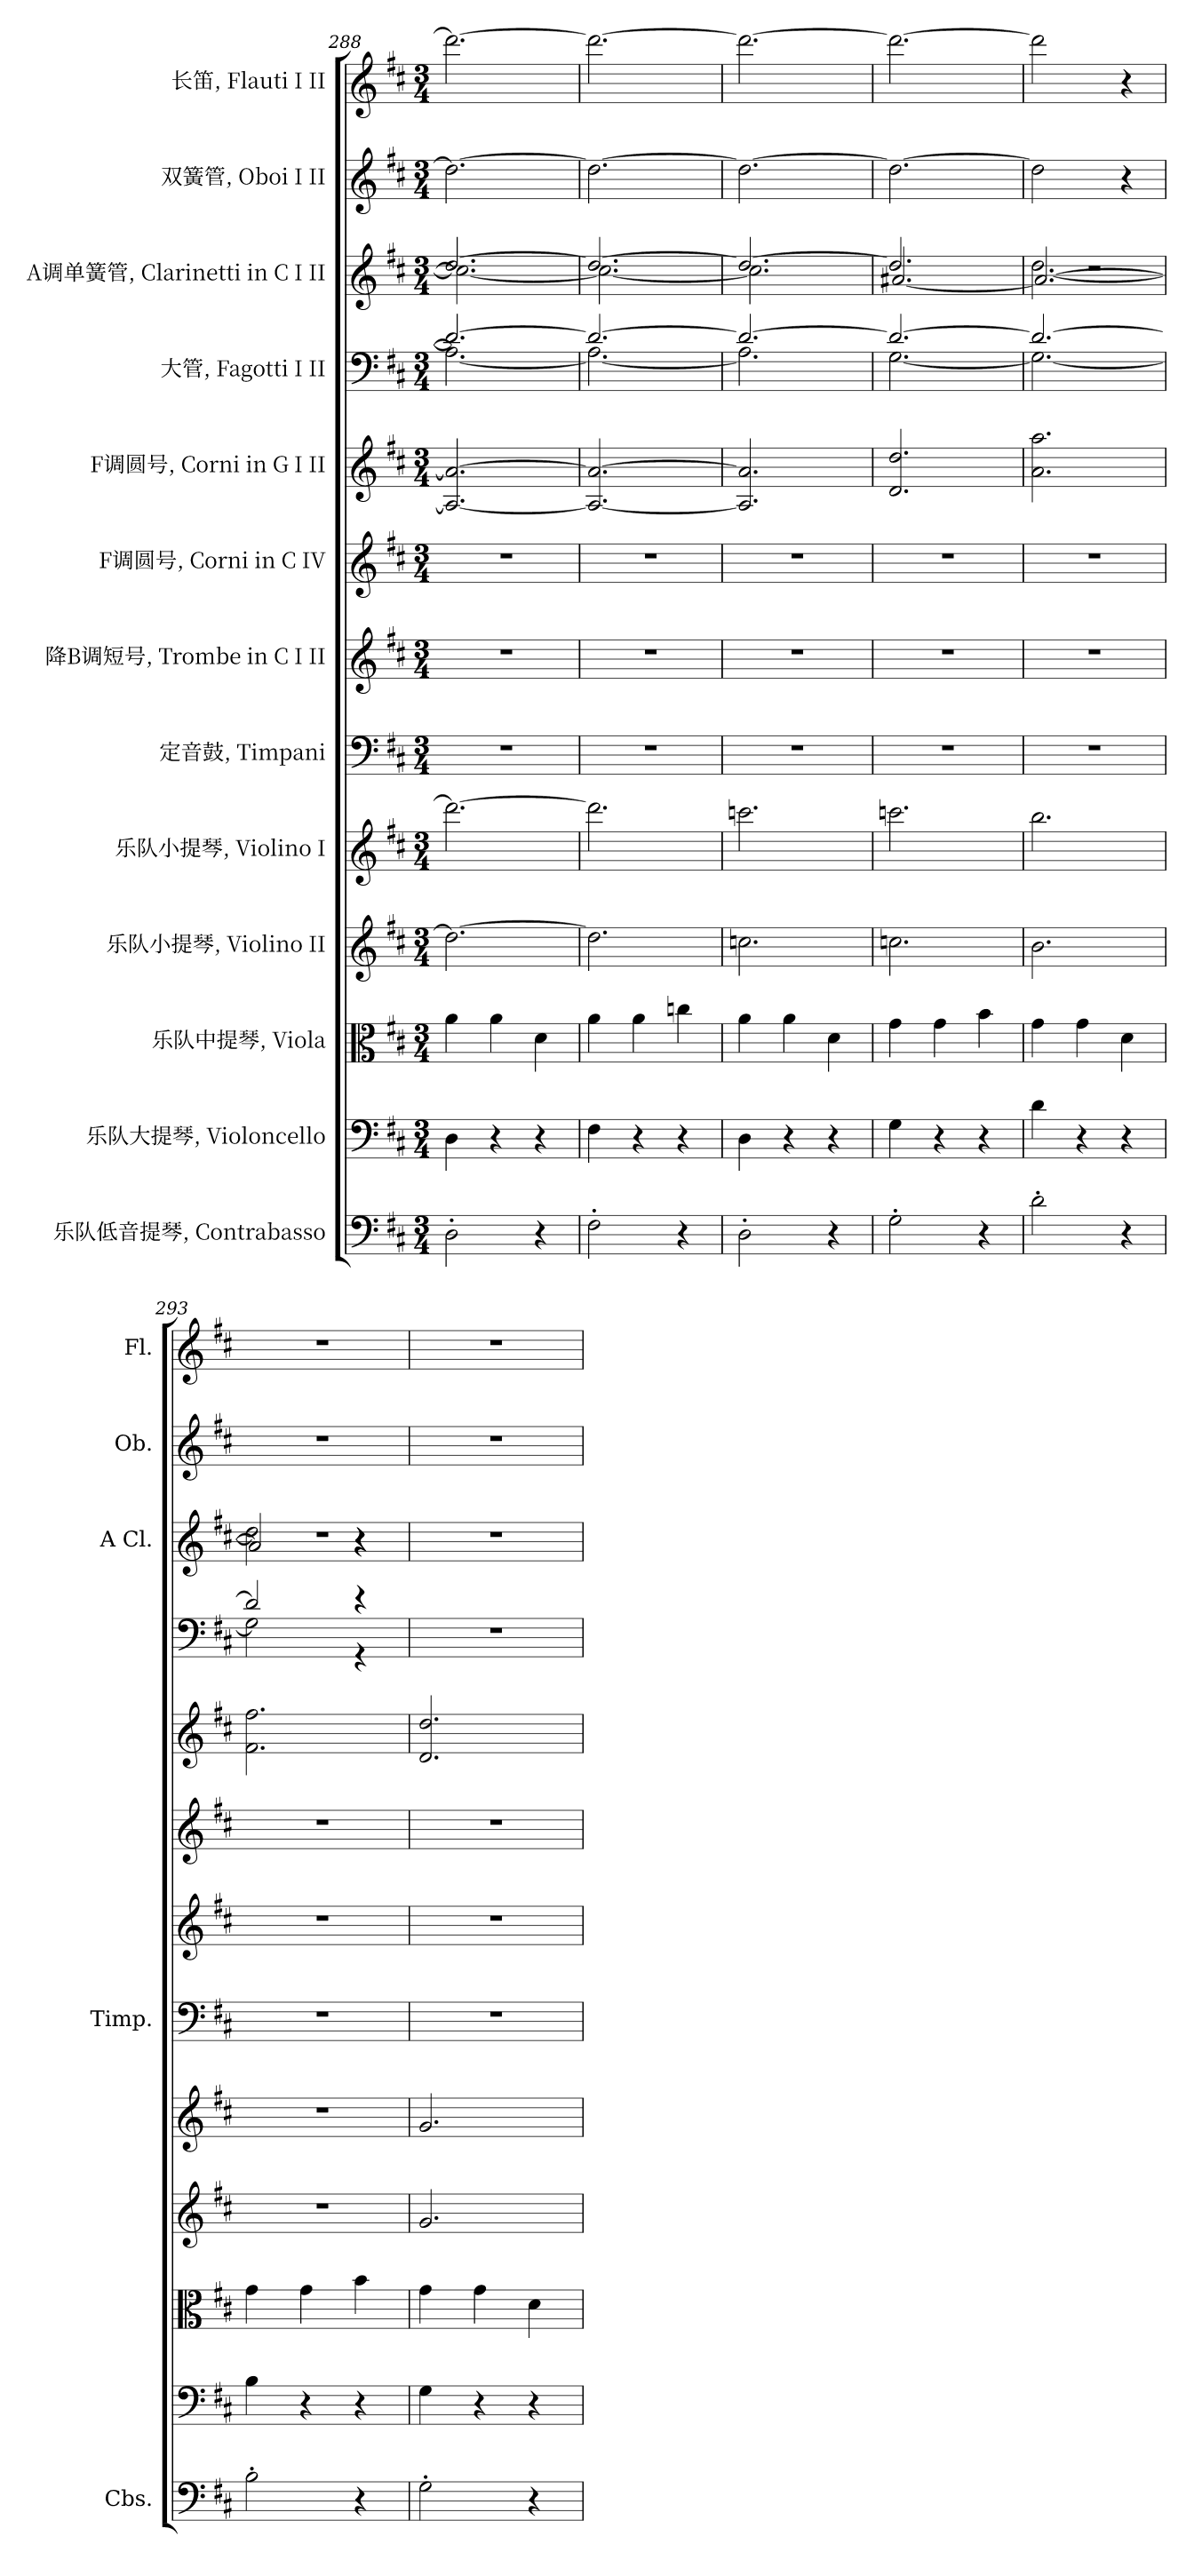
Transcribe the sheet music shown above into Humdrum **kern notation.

**kern	**kern	**kern	**kern	**kern	**kern	**kern	**kern	**kern	**kern	**kern	**kern	**kern
*part13	*part12	*part11	*part10	*part9	*part8	*part7	*part6	*part5	*part4	*part3	*part2	*part1
*staff13	*staff12	*staff11	*staff10	*staff9	*staff8	*staff7	*staff6	*staff5	*staff4	*staff3	*staff2	*staff1
*I"乐队低音提琴, Contrabasso	*I"乐队大提琴, Violoncello	*I"乐队中提琴, Viola	*I"乐队小提琴, Violino II	*I"乐队小提琴, Violino I	*I"定音鼓, Timpani	*I"降B调短号, Trombe in C I II	*I"F调圆号, Corni in C IV	*I"F调圆号, Corni in G I II	*I"大管, Fagotti I II	*I"A调单簧管, Clarinetti in C I II	*I"双簧管, Oboi I II	*I"长笛, Flauti I II
*I'Cbs.	*	*	*	*	*I'Timp.	*	*	*	*	*I'A Cl.	*I'Ob.	*I'Fl.
*clefF4	*clefF4	*clefC3	*clefG2	*clefG2	*clefF4	*clefG2	*clefG2	*clefG2	*clefF4	*clefG2	*clefG2	*clefG2
*ITrd7c12	*	*	*	*	*	*ITrd1c2	*ITrd4c7	*ITrd4c7	*	*ITrd2c3	*	*
*k[f#c#]	*k[f#c#]	*k[f#c#]	*k[f#c#]	*k[f#c#]	*k[f#c#]	*k[]	*k[f#]	*k[f#]	*k[f#c#]	*k[f#c#g#d#a#]	*k[f#c#]	*k[f#c#]
*M3/4	*M3/4	*M3/4	*M3/4	*M3/4	*M3/4	*M3/4	*M3/4	*M3/4	*M3/4	*M3/4	*M3/4	*M3/4
*MM340	*MM340	*MM340	*MM340	*MM340	*MM340	*MM340	*MM340	*MM340	*MM340	*MM340	*MM340	*MM340
=288	=288	=288	=288	=288	=288	=288	=288	=288	=288	=288	=288	=288
*	*	*	*	*	*	*	*	*	*^	*^	*	*
2DD'\	4D\	4a\	2.dd\_	2.ddd\_	2.r	2.r	2.r	2.D/_ 2.d/_	2.d/_	2.A\_	2.b#/_	2.a\_	2.dd\_	2.ddd\_
.	4r	4a\	.	.	.	.	.	.	.	.	.	.	.	.
4r	4r	4d\	.	.	.	.	.	.	.	.	.	.	.	.
=289	=289	=289	=289	=289	=289	=289	=289	=289	=289	=289	=289	=289	=289	=289
*	*	*	*	*	*	*	*	*	*	*	*	*	*	*MM340
2FF#'\	4F#\	4a\	2.dd\]	2.ddd\]	2.r	2.r	2.r	2.D/_ 2.d/_	2.d/_	2.A\_	2.b#/_	2.a\_	2.dd\_	2.ddd\_
.	4r	4a\	.	.	.	.	.	.	.	.	.	.	.	.
4r	4r	4ccn\	.	.	.	.	.	.	.	.	.	.	.	.
!!LO:PB:g=z
=290	=290	=290	=290	=290	=290	=290	=290	=290	=290	=290	=290	=290	=290	=290
*	*	*	*	*	*	*	*	*	*	*	*	*	*	*MM340
2DD'\	4D\	4a\	2.ccn\	2.cccn\	2.r	2.r	2.r	2.D/] 2.d/]	2.d/_	2.A\]	2.b#/_	2.a\]	2.dd\_	2.ddd\_
.	4r	4a\	.	.	.	.	.	.	.	.	.	.	.	.
4r	4r	4d\	.	.	.	.	.	.	.	.	.	.	.	.
=291	=291	=291	=291	=291	=291	=291	=291	=291	=291	=291	=291	=291	=291	=291
*	*	*	*	*	*	*	*	*	*	*	*	*	*	*MM340
2GG'\	4G\	4g\	2.ccn\	2.cccn\	2.r	2.r	2.r	2.G/ 2.g/	2.d/_	[2.G\	2.b#/]	[2.f##X/	2.dd\_	2.ddd\_
.	4r	4g\	.	.	.	.	.	.	.	.	.	.	.	.
4r	4r	4b\	.	.	.	.	.	.	.	.	.	.	.	.
*	*	*	*	*	*	*	*	*	*	*	*v	*v	*	*
=292	=292	=292	=292	=292	=292	=292	=292	=292	=292	=292	=292	=292	=292
*	*	*	*	*	*	*	*	*	*	*	*	*	*MM340
*	*	*	*	*	*	*	*	*	*	*	*^	*	*
*	*	*	*	*	*	*	*	*	*	*	*	*^	*	*
2D'\	4d\	4g\	2.b\	2.bb\	2.r	2.r	2.r	2.d\ 2.dd\	2.d/_	2.G\_	2.r	[2.b\	2.f##/_	2dd\]	2ddd\]
.	4r	4g\	.	.	.	.	.	.	.	.	.	.	.	.	.
*	*	*	*	*	*	*	*	*	*	*	*	*	*	*	*MM310
4r	4r	4d\	.	.	.	.	.	.	.	.	.	.	.	4r	4r
=293	=293	=293	=293	=293	=293	=293	=293	=293	=293	=293	=293	=293	=293	=293	=293
*	*	*	*	*	*	*	*	*	*	*	*	*	*	*	*MM340
2BB'\	4B\	4g\	2.r	2.r	2.r	2.r	2.r	2.B\ 2.b\	2d/]	2G\]	2.r	2b\]	2f##/]	2.r	2.r
.	4r	4g\	.	.	.	.	.	.	.	.	.	.	.	.	.
4r	4r	4b\	.	.	.	.	.	.	4r	4r	.	4r	4r	.	.
*	*	*	*	*	*	*	*	*	*v	*v	*	*	*	*	*
*	*	*	*	*	*	*	*	*	*	*v	*v	*v	*	*
=294	=294	=294	=294	=294	=294	=294	=294	=294	=294	=294	=294	=294
*	*	*	*	*	*	*	*	*	*	*	*	*MM345
2GG'\	4G\	4g\	2.g/	2.g/	2.r	2.r	2.r	2.G/ 2.g/	2.r	2.r	2.r	2.r
.	4r	4g\	.	.	.	.	.	.	.	.	.	.
4r	4r	4d\	.	.	.	.	.	.	.	.	.	.
=	=	=	=	=	=	=	=	=	=	=	=	=
*-	*-	*-	*-	*-	*-	*-	*-	*-	*-	*-	*-	*-
